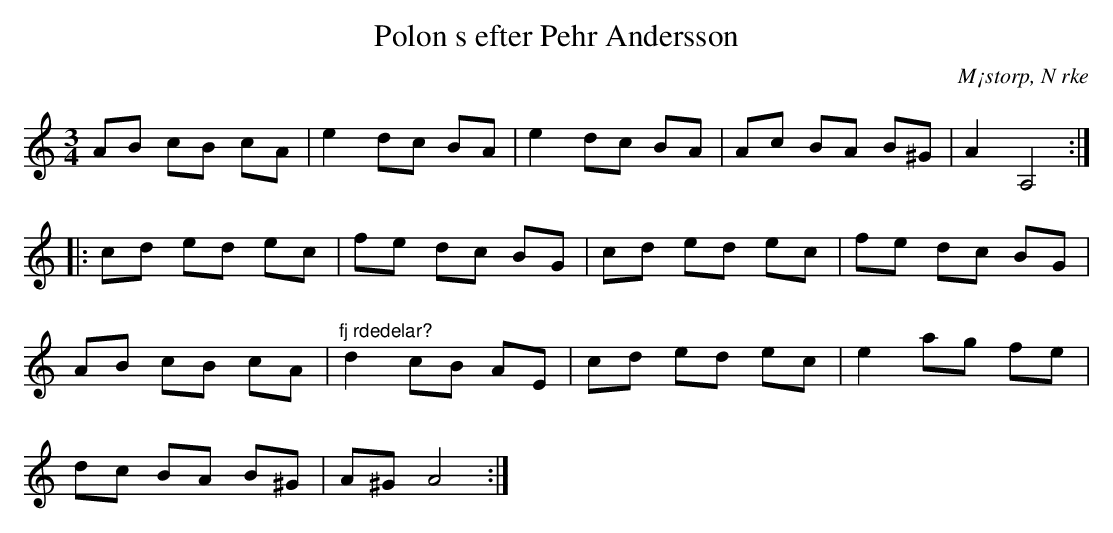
X:1
T:Polon s efter Pehr Andersson
O:M¡storp, N rke
M:3/4
L:1/8
K:Am
AB cB cA | e2 dc BA | e2 dc BA | Ac BA B^G | A2 A,4 ::
cd ed ec | fe dc BG | cd ed ec | fe dc BG |
AB cB cA | "^fj rdedelar?"d2 cB AE | cd ed ec | e2 ag fe |
dc BA B^G | A^G A4 :|
